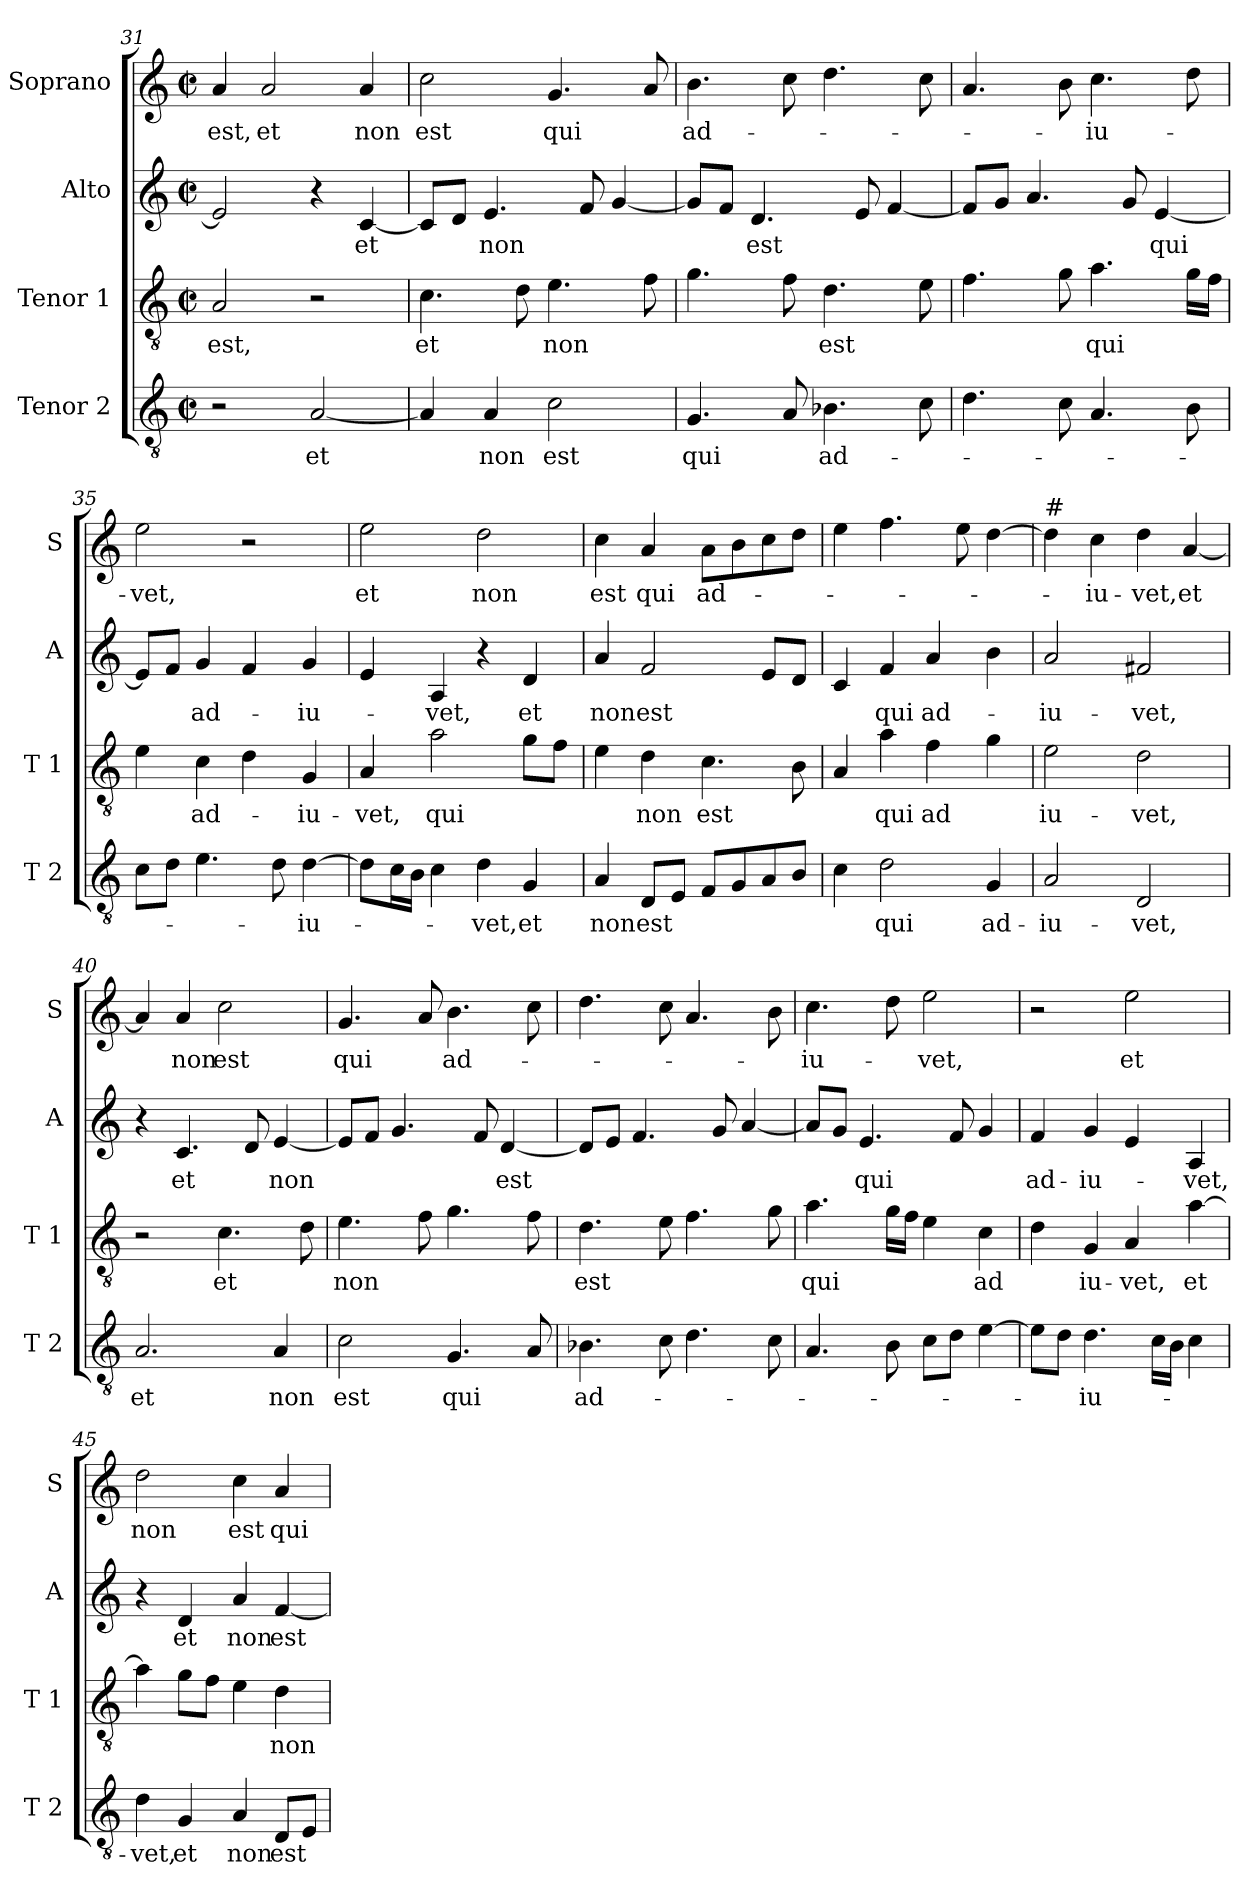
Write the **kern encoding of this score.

**kern	**text	**kern	**text	**kern	**text	**kern	**text
*part4	*part4	*part3	*part3	*part2	*part2	*part1	*part1
*staff4	*staff4	*staff3	*staff3	*staff2	*staff2	*staff1	*staff1
*I"Tenor 2	*	*I"Tenor 1	*	*I"Alto	*	*I"Soprano	*
*I'T 2	*	*I'T 1	*	*I'A	*	*I'S	*
!!LO:LB:g=z
*clefGv2	*	*clefGv2	*	*clefG2	*	*clefG2	*
*k[]	*	*k[]	*	*k[]	*	*k[]	*
*C:	*	*C:	*	*C:	*	*C:	*
*M2/2	*	*M2/2	*	*M2/2	*	*M2/2	*
*met(c|)	*	*met(c|)	*	*met(c|)	*	*met(c|)	*
=31	=31	=31	=31	=31	=31	=31	=31
2r	.	2A/	est,	2e/]	.	4a/	est,
.	.	.	.	.	.	2a/	et
[2A/	et	2r	.	4r	.	.	.
.	.	.	.	[4c/	et	4a/	non
=32	=32	=32	=32	=32	=32	=32	=32
4A/]	.	4.c\	et	8c/L]	.	2cc\	est
.	.	.	.	8d/J	.	.	.
4A/	non	.	.	4.e/	non	.	.
.	.	8d\	.	.	.	.	.
2c\	est	4.e\	non	.	.	4.g/	qui
.	.	.	.	8f/	.	.	.
.	.	.	.	[4g/	.	.	.
.	.	8f\	.	.	.	8a/	.
=33	=33	=33	=33	=33	=33	=33	=33
4.G/	qui	4.g\	.	8g/L]	.	4.b\	ad-
.	.	.	.	8f/J	.	.	.
.	.	.	.	4.d/	est	.	.
8A/	.	8f\	.	.	.	8cc\	.
4.B-X\	ad-	4.d\	est	.	.	4.dd\	.
.	.	.	.	8e/	.	.	.
.	.	.	.	[4f/	.	.	.
8c\	.	8e\	.	.	.	8cc\	.
=34	=34	=34	=34	=34	=34	=34	=34
4.d\	.	4.f\	.	8f/L]	.	4.a/	.
.	.	.	.	8g/J	.	.	.
.	.	.	.	4.a/	.	.	.
8c\	.	8g\	.	.	.	8b\	.
4.A/	.	4.a\	qui	.	.	4.cc\	-iu-
.	.	.	.	8g/	.	.	.
.	.	.	.	[4e/	qui	.	.
8B\	.	16g\LL	.	.	.	8dd\	.
.	.	16f\JJ	.	.	.	.	.
=35	=35	=35	=35	=35	=35	=35	=35
8c\L	.	4e\	.	8e/L]	.	2ee\	-vet,
8d\J	.	.	.	8f/J	.	.	.
4.e\	.	4c\	ad-	4g/	ad-	.	.
.	.	4d\	.	4f/	.	2r	.
8d\	.	.	.	.	.	.	.
[4d\	-iu-	4G/	-iu-	4g/	-iu-	.	.
=36	=36	=36	=36	=36	=36	=36	=36
8d\L]	.	4A/	-vet,	4e/	.	2ee\	et
16c\L	.	.	.	.	.	.	.
16B\JJ	.	.	.	.	.	.	.
4c\	.	2a\	qui	4A/	-vet,	.	.
4d\	-vet,	.	.	4r	.	2dd\	non
4G/	et	8g\L	.	4d/	et	.	.
.	.	8f\J	.	.	.	.	.
!!LO:LB:g=z
=37	=37	=37	=37	=37	=37	=37	=37
4A/	non	4e\	.	4a/	non	4cc\	est
8D/L	est	4d\	non	2f/	est	4a/	qui
8E/J	.	.	.	.	.	.	.
8F/L	.	4.c\	est	.	.	8a\L	ad-
8G/	.	.	.	.	.	8b\	.
8A/	.	.	.	8e/L	.	8cc\	.
8B/J	.	8B\	.	8d/J	.	8dd\J	.
=38	=38	=38	=38	=38	=38	=38	=38
4c\	.	4A/	.	4c/	.	4ee\	.
2d\	qui	4a\	qui	4f/	qui	4.ff\	.
.	.	4f\	ad	4a/	ad-	.	.
.	.	.	.	.	.	8ee\	.
4G/	ad-	4g\	.	4b\	.	[4dd\	.
=39	=39	=39	=39	=39	=39	=39	=39
!	!	!	!	!	!	!LO:TX:a:t=#	!
2A/	-iu-	2e\	iu-	2a/	-iu-	4dd\]	.
.	.	.	.	.	.	4cc\	-iu-
2D/	-vet,	2d\	-vet,	2f#X/	-vet,	4dd\	-vet,
.	.	.	.	.	.	[4a/	et
=40	=40	=40	=40	=40	=40	=40	=40
2.A/	et	2r	.	4r	.	4a/]	.
.	.	.	.	4.c/	et	4a/	non
.	.	4.c\	et	.	.	2cc\	est
.	.	.	.	8d/	.	.	.
4A/	non	.	.	[4e/	non	.	.
.	.	8d\	.	.	.	.	.
=41	=41	=41	=41	=41	=41	=41	=41
2c\	est	4.e\	non	8e/L]	.	4.g/	qui
.	.	.	.	8f/J	.	.	.
.	.	.	.	4.g/	.	.	.
.	.	8f\	.	.	.	8a/	.
4.G/	qui	4.g\	.	.	.	4.b\	ad-
.	.	.	.	8f/	.	.	.
.	.	.	.	[4d/	est	.	.
8A/	.	8f\	.	.	.	8cc\	.
=42	=42	=42	=42	=42	=42	=42	=42
4.B-X\	ad-	4.d\	est	8d/L]	.	4.dd\	.
.	.	.	.	8e/J	.	.	.
.	.	.	.	4.f/	.	.	.
8c\	.	8e\	.	.	.	8cc\	.
4.d\	.	4.f\	.	.	.	4.a/	.
.	.	.	.	8g/	.	.	.
.	.	.	.	[4a/	.	.	.
8c\	.	8g\	.	.	.	8b\	.
!!LO:PB:g=z
=43	=43	=43	=43	=43	=43	=43	=43
4.A/	.	4.a\	qui	8a/L]	.	4.cc\	-iu-
.	.	.	.	8g/J	.	.	.
.	.	.	.	4.e/	qui	.	.
8B\	.	16g\LL	.	.	.	8dd\	.
.	.	16f\JJ	.	.	.	.	.
8c\L	.	4e\	.	.	.	2ee\	-vet,
8d\J	.	.	.	8f/	.	.	.
[4e\	.	4c\	ad	4g/	.	.	.
=44	=44	=44	=44	=44	=44	=44	=44
8e\L]	.	4d\	.	4f/	ad-	2r	.
8d\J	.	.	.	.	.	.	.
4.d\	-iu-	4G/	iu-	4g/	-iu-	.	.
.	.	4A/	-vet,	4e/	.	2ee\	et
16c\LL	.	.	.	.	.	.	.
16B\JJ	.	.	.	.	.	.	.
4c\	.	[4a\	et	4A/	-vet,	.	.
=45	=45	=45	=45	=45	=45	=45	=45
4d\	-vet,	4a\]	.	4r	.	2dd\	non
4G/	et	8g\L	.	4d/	et	.	.
.	.	8f\J	.	.	.	.	.
4A/	non	4e\	.	4a/	non	4cc\	est
8D/L	est	4d\	non	[4f/	est	4a/	qui
8E/J	.	.	.	.	.	.	.
=	=	=	=	=	=	=	=
*-	*-	*-	*-	*-	*-	*-	*-
